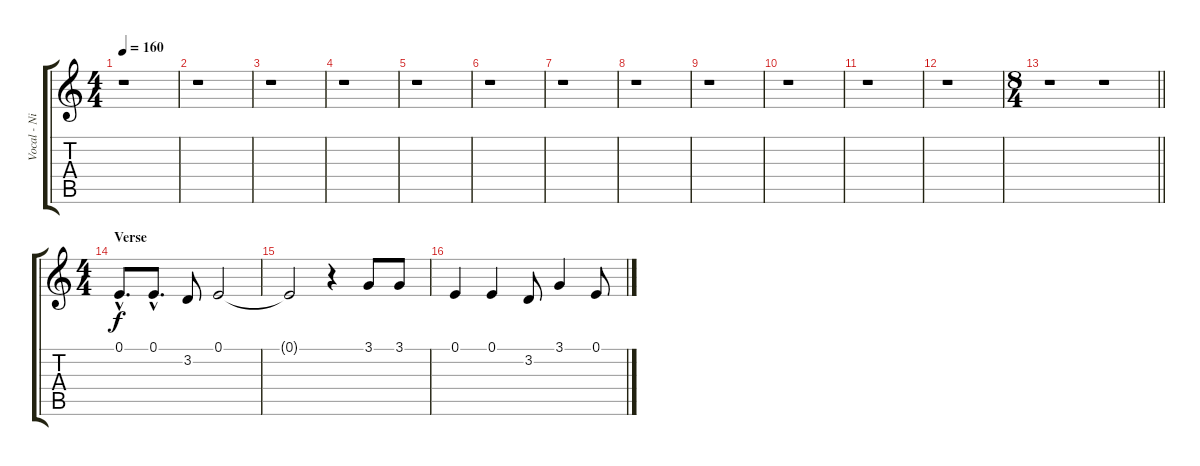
\track ("Vocal - Nikola" "Vocal - Ni") {instrument flute}
\staff {score tabs}
\tuning (E4 B3 G3 D3 A2 E2) {hide}
\ts (4 4)
\tempo 160
\clef g2
\ks c
r.1{dy f} |
r.1 |
r.1 |
r.1 |
r.1 |
r.1 |
r.1 |
r.1 |
r.1 |
r.1 |
r.1 |
r.1 |
\ts (8 4)
\barLineRight lightlight
r.1 r.1 |
\ts (4 4)
\section ("" "Verse")
0.1{hac}.8{d} 0.1{hac}.8{d} 3.2.8 0.1.2 |
0.1{t}.2 r.4 3.1.8 3.1.8 |
0.1.4 0.1.4 3.2.8 3.1.4 0.1.8
